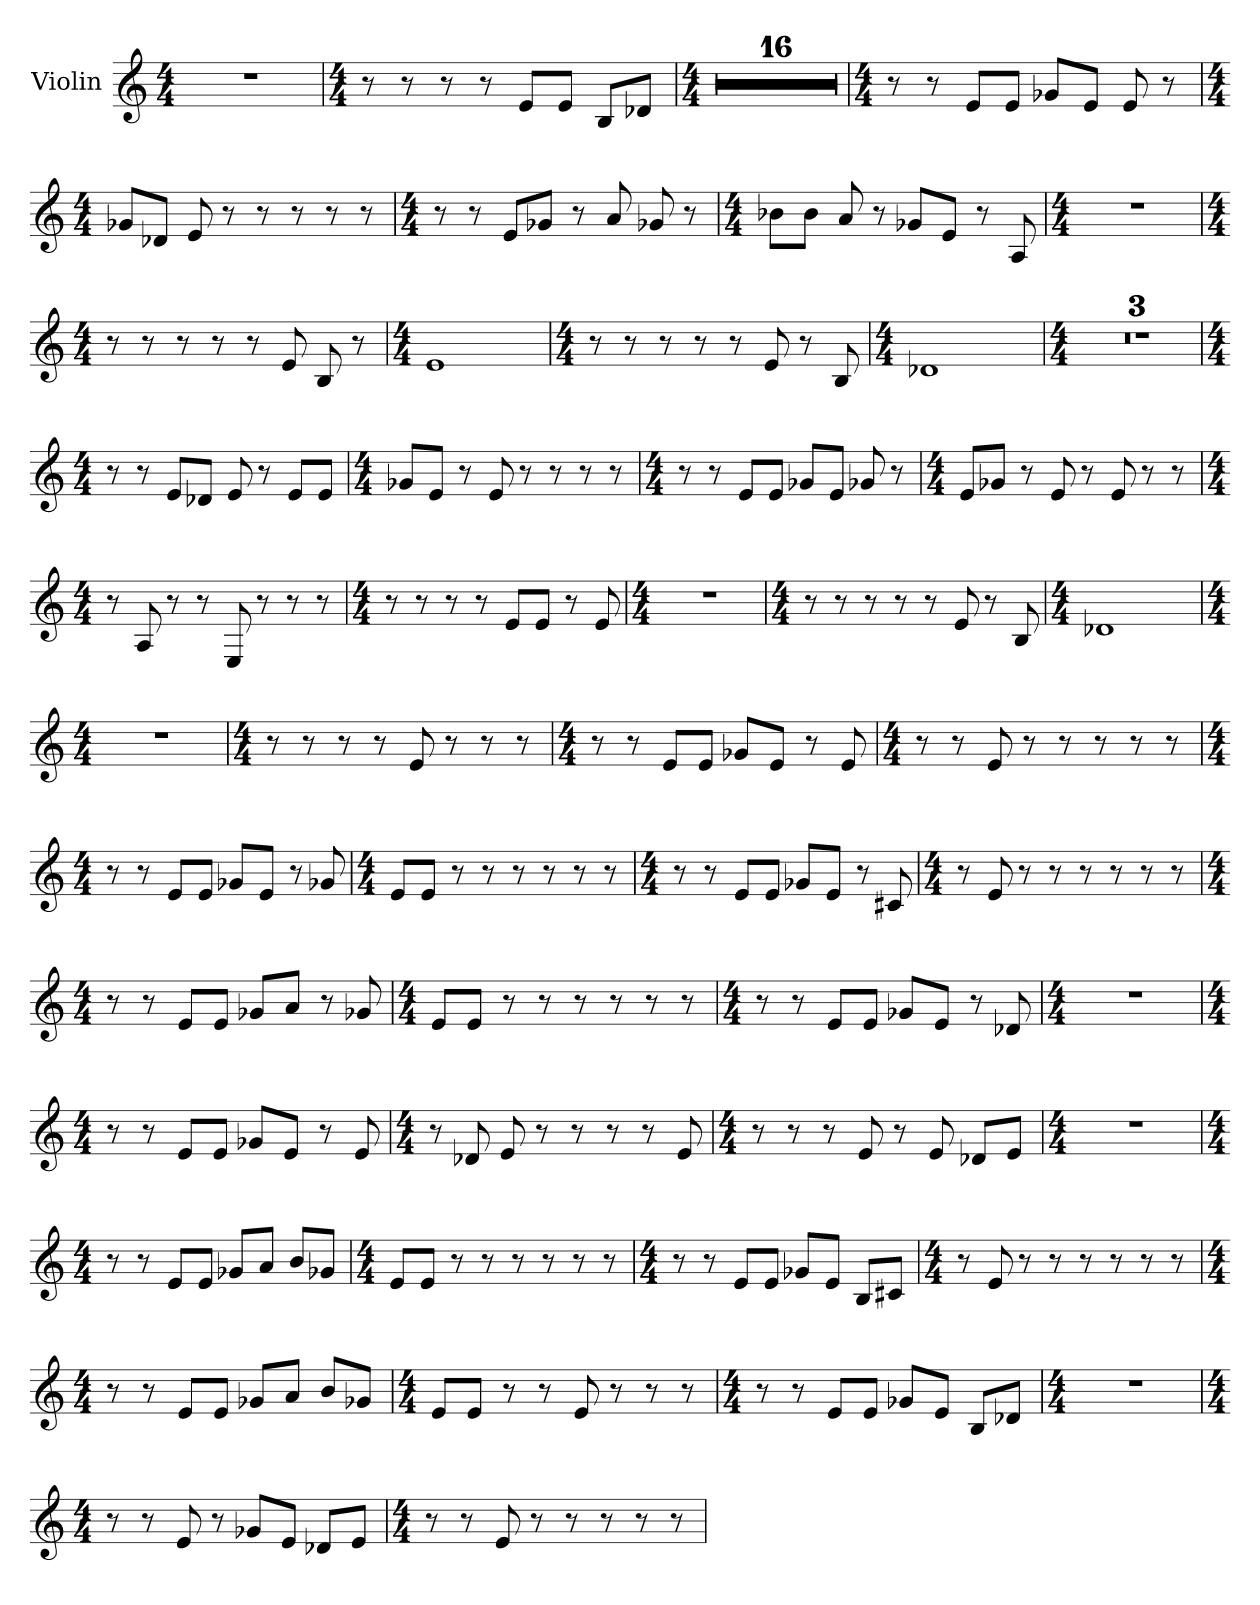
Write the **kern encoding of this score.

**kern
*part1
*staff1
*I"Violin
*I'Vln
*M4/4
=
1r
=
*M4/4
8r
8r
8r
8r
8eL
8eJ
8BL
8d-XJ
=
*M4/4
1r
=
*M4/4
1r
=
*M4/4
1r
=
*M4/4
1r
=
*M4/4
1r
=
*M4/4
1r
=
*M4/4
1r
=
*M4/4
1r
=
*M4/4
1r
=
*M4/4
1r
=
*M4/4
1r
=
*M4/4
1r
=
*M4/4
1r
=
*M4/4
1r
=
*M4/4
1r
=
*M4/4
1r
=
*M4/4
8r
8r
8eL
8eJ
8g-XL
8eJ
8e
8r
=
*M4/4
8g-XL
8d-XJ
8e
8r
8r
8r
8r
8r
=
*M4/4
8r
8r
8eL
8g-XJ
8r
8a
8g-X
8r
=
*M4/4
8b-XL
8b-J
8a
8r
8g-XL
8eJ
8r
8A
=
*M4/4
1r
=
*M4/4
8r
8r
8r
8r
8r
8e
8B
8r
=
*M4/4
1e
=
*M4/4
8r
8r
8r
8r
8r
8e
8r
8B
=
*M4/4
1d-X
=
*M4/4
1r
=
*M4/4
1r
=
*M4/4
1r
=
*M4/4
8r
8r
8eL
8d-XJ
8e
8r
8eL
8eJ
=
*M4/4
8g-XL
8eJ
8r
8e
8r
8r
8r
8r
=
*M4/4
8r
8r
8eL
8eJ
8g-XL
8eJ
8g-X
8r
=
*M4/4
8eL
8g-XJ
8r
8e
8r
8e
8r
8r
=
*M4/4
8r
8A
8r
8r
8E
8r
8r
8r
=
*M4/4
8r
8r
8r
8r
8eL
8eJ
8r
8e
=
*M4/4
1r
=
*M4/4
8r
8r
8r
8r
8r
8e
8r
8B
=
*M4/4
1d-X
=
*M4/4
1r
=
*M4/4
8r
8r
8r
8r
8e
8r
8r
8r
=
*M4/4
8r
8r
8eL
8eJ
8g-XL
8eJ
8r
8e
=
*M4/4
8r
8r
8e
8r
8r
8r
8r
8r
=
*M4/4
8r
8r
8eL
8eJ
8g-XL
8eJ
8r
8g-X
=
*M4/4
8eL
8eJ
8r
8r
8r
8r
8r
8r
=
*M4/4
8r
8r
8eL
8eJ
8g-XL
8eJ
8r
8c#X
=
*M4/4
8r
8e
8r
8r
8r
8r
8r
8r
=
*M4/4
8r
8r
8eL
8eJ
8g-XL
8aJ
8r
8g-X
=
*M4/4
8eL
8eJ
8r
8r
8r
8r
8r
8r
=
*M4/4
8r
8r
8eL
8eJ
8g-XL
8eJ
8r
8d-X
=
*M4/4
1r
=
*M4/4
8r
8r
8eL
8eJ
8g-XL
8eJ
8r
8e
=
*M4/4
8r
8d-X
8e
8r
8r
8r
8r
8e
=
*M4/4
8r
8r
8r
8e
8r
8e
8d-XL
8eJ
=
*M4/4
1r
=
*M4/4
8r
8r
8eL
8eJ
8g-XL
8aJ
8bL
8g-XJ
=
*M4/4
8eL
8eJ
8r
8r
8r
8r
8r
8r
=
*M4/4
8r
8r
8eL
8eJ
8g-XL
8eJ
8BL
8c#XJ
=
*M4/4
8r
8e
8r
8r
8r
8r
8r
8r
=
*M4/4
8r
8r
8eL
8eJ
8g-XL
8aJ
8bL
8g-XJ
=
*M4/4
8eL
8eJ
8r
8r
8e
8r
8r
8r
=
*M4/4
8r
8r
8eL
8eJ
8g-XL
8eJ
8BL
8d-XJ
=
*M4/4
1r
=
*M4/4
8r
8r
8e
8r
8g-XL
8eJ
8d-XL
8eJ
=
*M4/4
8r
8r
8e
8r
8r
8r
8r
8r
=
*-
